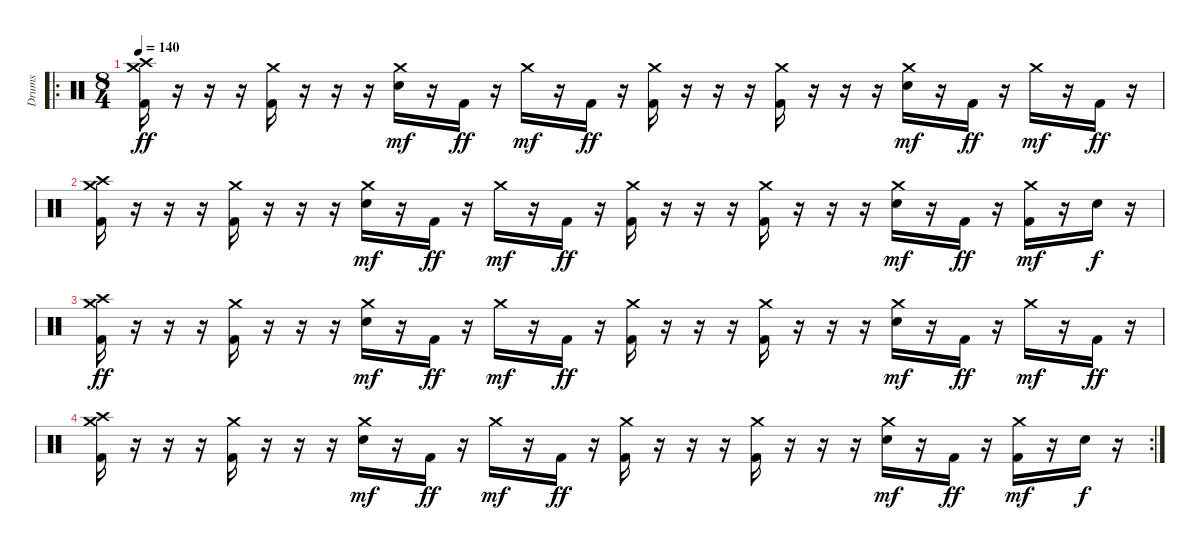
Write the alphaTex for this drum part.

\track ("Drums" "Drums") {instrument percussion}
\staff {score}
\articulation defaults
\ro
\ts (8 4)
\tempo 140
\clef neutral
\ks c
("Crash high (hit)" "Crash medium (hit)" "Kick (hit) 2").16{dy ff} r.16 r.16 r.16 ("Crash medium (hit)" "Kick (hit) 2").16 r.16 r.16 r.16 ("Crash medium (hit)" "Snare (hit) 2").16{dy mf} r.16 "Kick (hit) 2".16{dy ff} r.16 "Crash medium (hit)".16{dy mf} r.16 "Kick (hit) 2".16{dy ff} r.16 ("Crash medium (hit)" "Kick (hit) 2").16 r.16 r.16 r.16 ("Crash medium (hit)" "Kick (hit) 2").16 r.16 r.16 r.16 ("Crash medium (hit)" "Snare (hit) 2").16{dy mf} r.16 "Kick (hit) 2".16{dy ff} r.16 "Crash medium (hit)".16{dy mf} r.16 "Kick (hit) 2".16{dy ff} r.16 |
("Crash high (hit)" "Crash medium (hit)" "Kick (hit) 2").16 r.16 r.16 r.16 ("Crash medium (hit)" "Kick (hit) 2").16 r.16 r.16 r.16 ("Crash medium (hit)" "Snare (hit) 2").16{dy mf} r.16 "Kick (hit) 2".16{dy ff} r.16 "Crash medium (hit)".16{dy mf} r.16 "Kick (hit) 2".16{dy ff} r.16 ("Crash medium (hit)" "Kick (hit) 2").16 r.16 r.16 r.16 ("Crash medium (hit)" "Kick (hit) 2").16 r.16 r.16 r.16 ("Crash medium (hit)" "Snare (hit) 2").16{dy mf} r.16 "Kick (hit) 2".16{dy ff} r.16 ("Crash medium (hit)" "Kick (hit) 2").16{dy mf} r.16 "Snare (hit) 2".16{dy f} r.16 |
("Crash high (hit)" "Crash medium (hit)" "Kick (hit) 2").16{dy ff} r.16 r.16 r.16 ("Crash medium (hit)" "Kick (hit) 2").16 r.16 r.16 r.16 ("Crash medium (hit)" "Snare (hit) 2").16{dy mf} r.16 "Kick (hit) 2".16{dy ff} r.16 "Crash medium (hit)".16{dy mf} r.16 "Kick (hit) 2".16{dy ff} r.16 ("Crash medium (hit)" "Kick (hit) 2").16 r.16 r.16 r.16 ("Crash medium (hit)" "Kick (hit) 2").16 r.16 r.16 r.16 ("Crash medium (hit)" "Snare (hit) 2").16{dy mf} r.16 "Kick (hit) 2".16{dy ff} r.16 "Crash medium (hit)".16{dy mf} r.16 "Kick (hit) 2".16{dy ff} r.16 |
\rc 2
("Crash high (hit)" "Crash medium (hit)" "Kick (hit) 2").16 r.16 r.16 r.16 ("Crash medium (hit)" "Kick (hit) 2").16 r.16 r.16 r.16 ("Crash medium (hit)" "Snare (hit) 2").16{dy mf} r.16 "Kick (hit) 2".16{dy ff} r.16 "Crash medium (hit)".16{dy mf} r.16 "Kick (hit) 2".16{dy ff} r.16 ("Crash medium (hit)" "Kick (hit) 2").16 r.16 r.16 r.16 ("Crash medium (hit)" "Kick (hit) 2").16 r.16 r.16 r.16 ("Crash medium (hit)" "Snare (hit) 2").16{dy mf} r.16 "Kick (hit) 2".16{dy ff} r.16 ("Crash medium (hit)" "Kick (hit) 2").16{dy mf} r.16 "Snare (hit) 2".16{dy f} r.16
